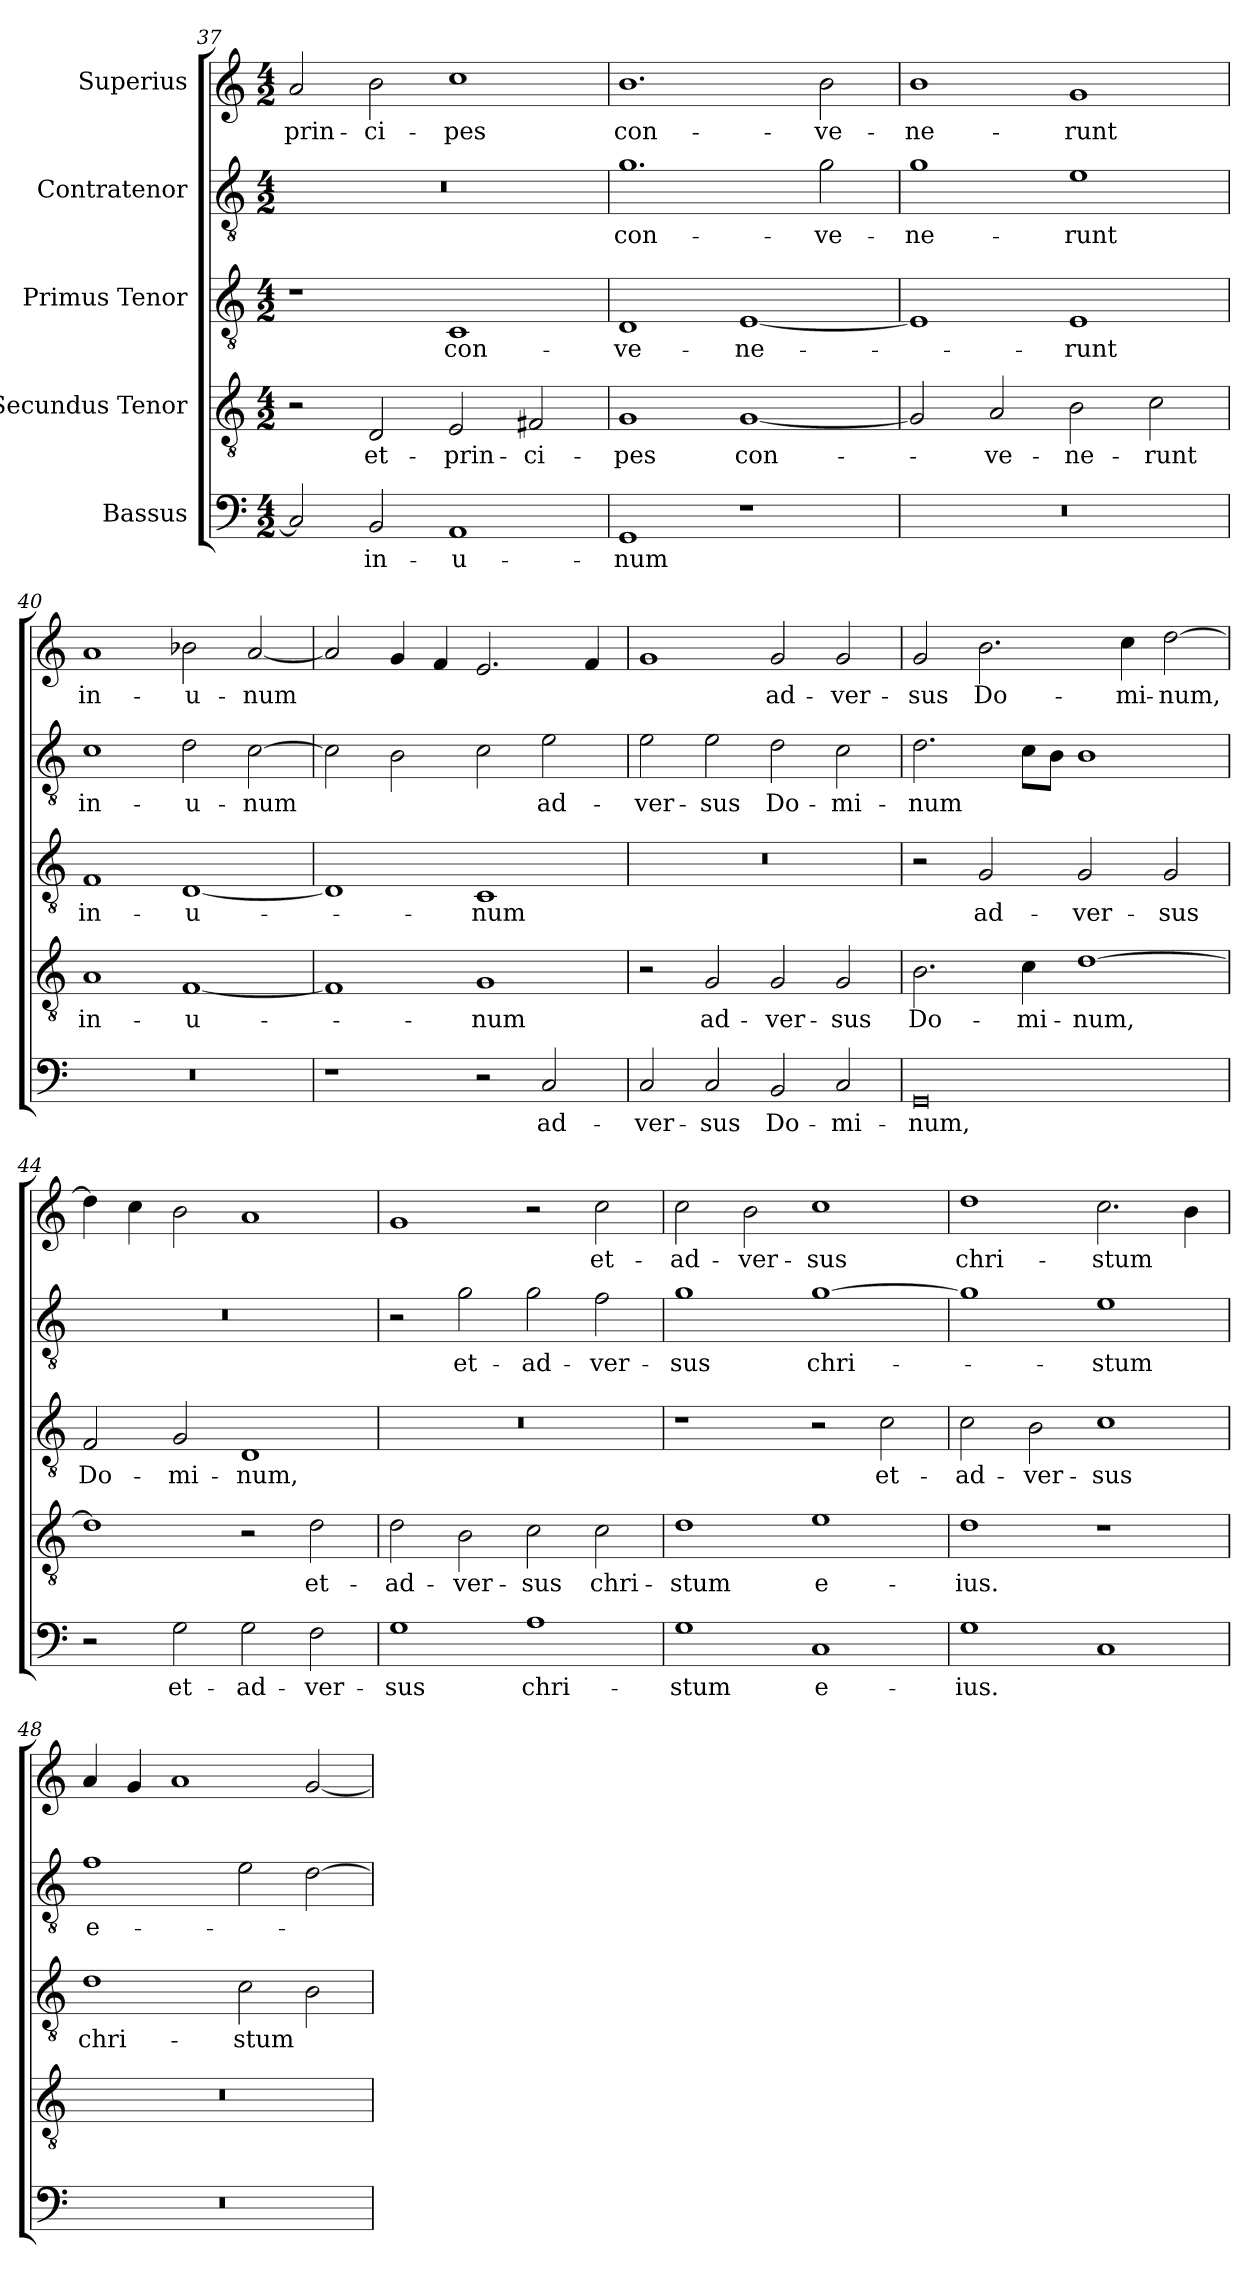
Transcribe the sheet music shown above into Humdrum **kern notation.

**kern	**text	**kern	**text	**kern	**text	**kern	**text	**kern	**text
*part5	*part5	*part4	*part4	*part3	*part3	*part2	*part2	*part1	*part1
*staff5	*staff5	*staff4	*staff4	*staff3	*staff3	*staff2	*staff2	*staff1	*staff1
*I"Bassus	*	*I"Secundus Tenor	*	*I"Primus Tenor	*	*I"Contratenor	*	*I"Superius	*
*clefF4	*	*clefGv2	*	*clefGv2	*	*clefGv2	*	*clefG2	*
*k[]	*	*k[]	*	*k[]	*	*k[]	*	*k[]	*
*M4/2	*	*M4/2	*	*M4/2	*	*M4/2	*	*M4/2	*
=37	=37	=37	=37	=37	=37	=37	=37	=37	=37
2C/]	.	2r	.	1r	.	0r	.	2a/	prin-
2BB/	in-	2D/	et-	.	.	.	.	2b\	-ci-
1AA/	u-	2E/	prin-	1C/	con-	.	.	1cc\	-pes
.	.	2F#X/	-ci-	.	.	.	.	.	.
=38	=38	=38	=38	=38	=38	=38	=38	=38	=38
1GG/	-num	1G/	-pes	1D/	-ve-	1.g\	con-	1.b\	con-
1r	.	[1G/	con-	[1E/	-ne-	.	.	.	.
.	.	.	.	.	.	2g\	-ve-	2b\	-ve-
=39	=39	=39	=39	=39	=39	=39	=39	=39	=39
0r	.	2G/]	.	1E/]	.	1g\	-ne-	1b\	-ne-
.	.	2A/	-ve-	.	.	.	.	.	.
.	.	2B\	-ne-	1E/	-runt	1e\	-runt	1g/	-runt
.	.	2c\	-runt	.	.	.	.	.	.
=40	=40	=40	=40	=40	=40	=40	=40	=40	=40
0r	.	1A/	in-	1F/	in-	1c\	in-	1a/	in-
.	.	[1F/	u-	[1D/	u-	2d\	u-	2b-X\	u-
.	.	.	.	.	.	[2c\	-num	[2a/	-num
=41	=41	=41	=41	=41	=41	=41	=41	=41	=41
1r	.	1F/]	.	1D/]	.	2c\]	.	2a/]	.
.	.	.	.	.	.	2B\	.	4g/	.
.	.	.	.	.	.	.	.	4f/	.
2r	.	1G/	-num	1C/	-num	2c\	.	2.e/	.
2C/	ad-	.	.	.	.	2e\	ad-	.	.
.	.	.	.	.	.	.	.	4f/	.
=42	=42	=42	=42	=42	=42	=42	=42	=42	=42
2C/	-ver-	2r	.	0r	.	2e\	-ver-	1g/	.
2C/	-sus	2G/	ad-	.	.	2e\	-sus	.	.
2BB/	Do-	2G/	-ver-	.	.	2d\	Do-	2g/	ad-
2C/	-mi-	2G/	-sus	.	.	2c\	-mi-	2g/	-ver-
=43	=43	=43	=43	=43	=43	=43	=43	=43	=43
0GG/	-num,	2.B\	Do-	2r	.	2.d\	-num	2g/	-sus
.	.	.	.	2G/	ad-	.	.	2.b\	Do-
.	.	4c\	-mi-	.	.	8c\L	.	.	.
.	.	.	.	.	.	8B\J	.	.	.
.	.	[1d\	-num,	2G/	-ver-	1B\	.	.	.
.	.	.	.	.	.	.	.	4cc\	-mi-
.	.	.	.	2G/	-sus	.	.	[2dd\	-num,
=44	=44	=44	=44	=44	=44	=44	=44	=44	=44
2r	.	1d\]	.	2F/	Do-	0r	.	4dd\]	.
.	.	.	.	.	.	.	.	4cc\	.
2G\	et-	.	.	2G/	-mi-	.	.	2b\	.
2G\	ad-	2r	.	1D/	-num,	.	.	1a/	.
2F\	-ver-	2d\	et-	.	.	.	.	.	.
=45	=45	=45	=45	=45	=45	=45	=45	=45	=45
1G\	-sus	2d\	ad-	0r	.	2r	.	1g/	.
.	.	2B\	-ver-	.	.	2g\	et-	.	.
1A\	chri-	2c\	-sus	.	.	2g\	ad-	2r	.
.	.	2c\	chri-	.	.	2f\	-ver-	2cc\	et-
=46	=46	=46	=46	=46	=46	=46	=46	=46	=46
1G\	-stum	1d\	-stum	1r	.	1g\	-sus	2cc\	ad-
.	.	.	.	.	.	.	.	2b\	-ver-
1C/	e-	1e\	e-	2r	.	[1g\	chri-	1cc\	-sus
.	.	.	.	2c\	et-	.	.	.	.
=47	=47	=47	=47	=47	=47	=47	=47	=47	=47
1G\	-ius.	1d\	-ius.	2c\	ad-	1g\]	.	1dd\	chri-
.	.	.	.	2B\	-ver-	.	.	.	.
1C/	.	1r	.	1c\	-sus	1e\	-stum	2.cc\	-stum
.	.	.	.	.	.	.	.	4b\	.
=48	=48	=48	=48	=48	=48	=48	=48	=48	=48
0r	.	0r	.	1d\	chri-	1f\	e-	4a/	.
.	.	.	.	.	.	.	.	4g/	.
.	.	.	.	.	.	.	.	1a/	.
.	.	.	.	2c\	-stum	2e\	.	.	.
.	.	.	.	2B\	.	[2d\	.	[2g/	.
=	=	=	=	=	=	=	=	=	=
*-	*-	*-	*-	*-	*-	*-	*-	*-	*-
